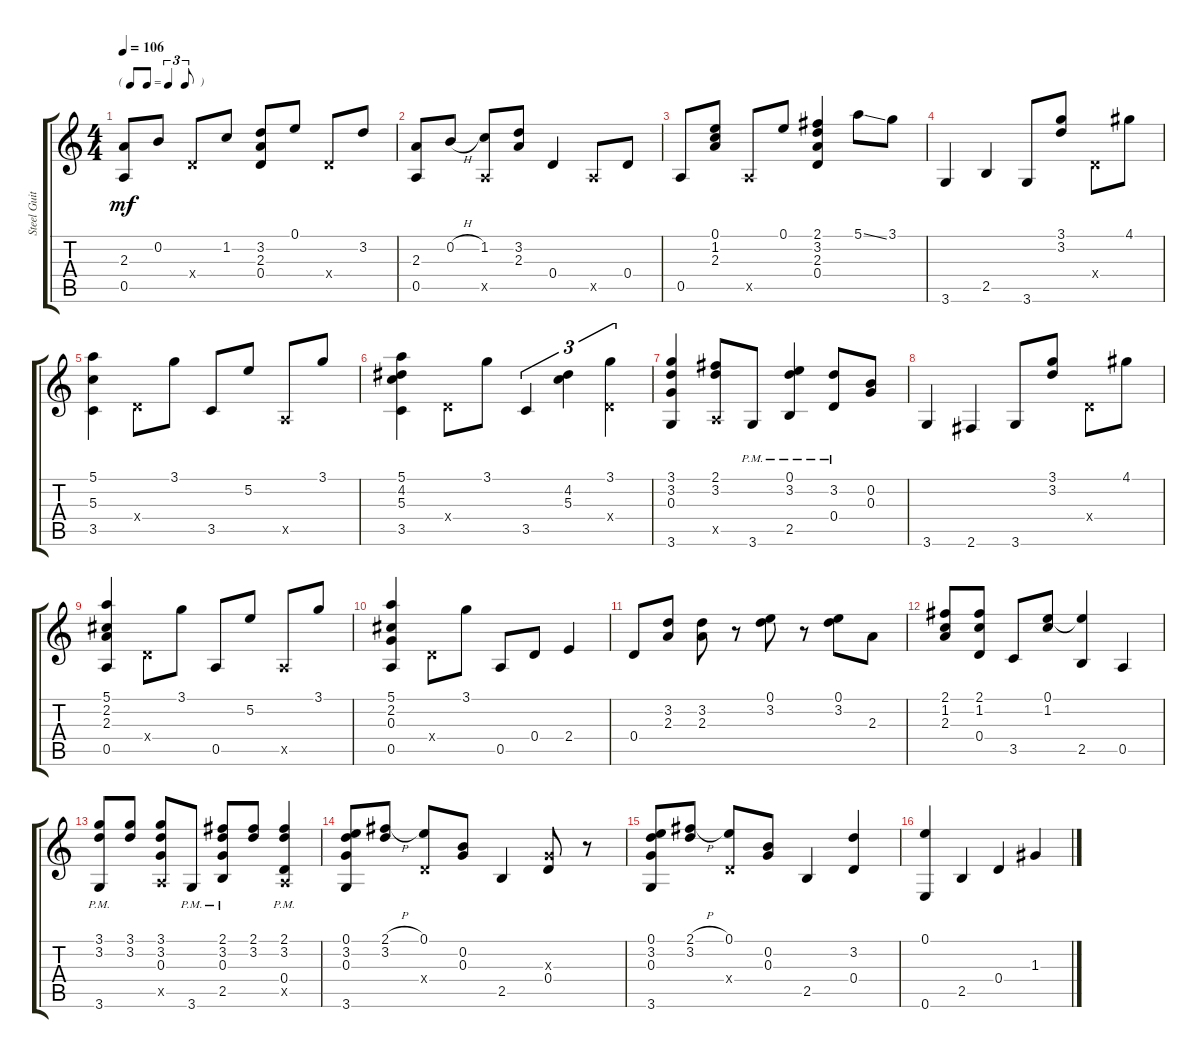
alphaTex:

\track ("Steel Guitar" "Steel Guit") {instrument acousticguitarsteel}
\staff {score tabs}
\tuning (E4 B3 G3 D3 A2 E2) {hide}
\ts (4 4)
\tf triplet8th
\tempo 106
\clef g2
\ks c
(2.3 0.5).8{dy mf} 0.2.8 0.4{x}.8 1.2.8 (3.2 2.3 0.4).8 0.1.8 0.4{x}.8 3.2.8 |
(2.3 0.5).8 0.2{h}.8 (1.2 0.5{x}).8 (3.2 2.3).8 0.4.4 0.5{x}.8 0.4.8 |
0.5.8 (0.1 1.2 2.3).8 0.5{x}.8 0.1.8 (2.1 3.2 2.3 0.4).4 5.1{ss}.8 3.1.8 |
3.6.4 2.5.4 3.6.8 (3.1 3.2).8 0.4{x}.8 4.1.8 |
(5.1 5.3 3.5).4 0.4{x}.8 3.1.8 3.5.8 5.2.8 0.5{x}.8 3.1.8 |
(5.1 4.2 5.3 3.5).4 0.4{x}.8 3.1.8 3.5.4{tu (3 2)} (4.2 5.3).4{tu (3 2)} (3.1 0.4{x}).4{tu (3 2)} |
(3.1 3.2 0.3 3.6).4 (2.1 3.2 0.5{x}).8 3.6{pm}.8 (0.1 3.2 2.5{pm}).4 (3.2 0.4{pm}).8 (0.2 0.3).8 |
3.6.4 2.6.4 3.6.8 (3.1 3.2).8 0.4{x}.8 4.1.8 |
(5.1 2.2 2.3 0.5).4 0.4{x}.8 3.1.8 0.5.8 5.2.8 0.5{x}.8 3.1.8 |
(5.1 2.2 0.3 0.5).4 0.4{x}.8 3.1.8 0.5.8 0.4.8 2.4.4 |
0.4.8 (3.2 2.3).8 (3.2 2.3).8 r.8 (0.1 3.2).8 r.8 (0.1 3.2).8 2.3.8 |
(2.1 1.2 2.3).8 (2.1 1.2 0.4).8 3.5.8 (0.1 1.2).8 (0.1{t} 2.5).4 0.5.4 |
(3.1 3.2 3.6{pm}).8 (3.1 3.2).8 (3.1 3.2 0.3 0.5{x}).8 3.6{pm}.8 (2.1 3.2 0.3 2.5{pm}).8 (2.1 3.2).8 (2.1 3.2 0.4{pm} 0.5{x}).4 |
(0.1 3.2 0.3 3.6).8 (2.1{h} 3.2).8 (0.1 0.4{x}).8 (0.2 0.3).8 2.5.4 (0.3{x} 0.4).8 r.8 |
(0.1 3.2 0.3 3.6).8 (2.1{h} 3.2).8 (0.1 0.4{x}).8 (0.2 0.3).8 2.5.4 (3.2 0.4).4 |
(0.1 0.6).4 2.5.4 0.4.4 1.3.4
